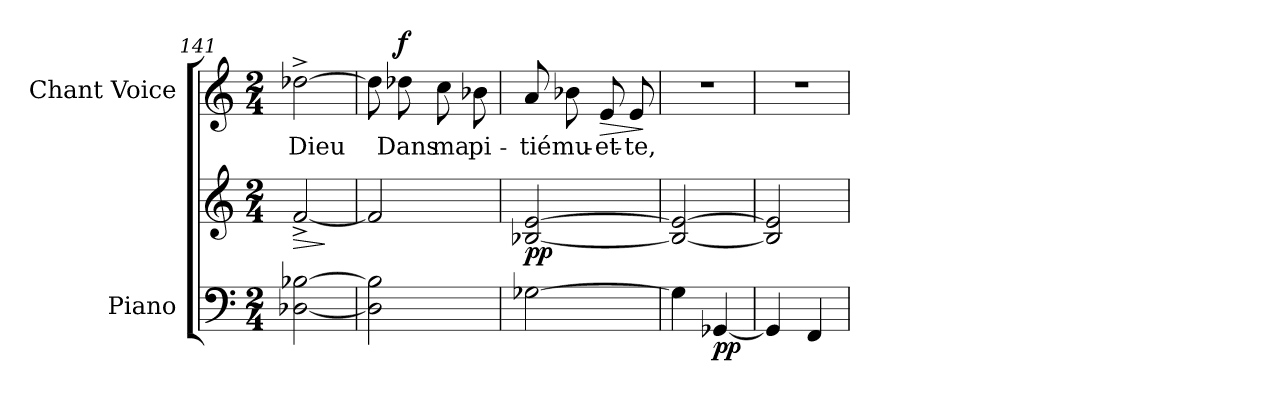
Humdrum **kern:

**kern	**kern	**dynam	**kern	**text	**dynam
*part2	*part2	*part2	*part1	*part1	*part1
*staff3	*staff2	*staff2/3	*staff1	*staff1	*staff1
*I"Piano	*	*	*I"Chant Voice	*	*
*I'Pno	*	*	*	*	*
*clefF4	*clefG2	*	*clefG2	*	*
*k[]	*k[]	*	*k[]	*	*
*M2/4	*M2/4	*	*M2/4	*	*
=141	=141	=141	=141	=141	=141
!	!	!LO:HP:b	!	!LO:LY:b	!
[2D-X\ [2B-X\	[2f^/	>	[2dd-X^\	Dieu	.
.	.	]	.	.	.
=142	=142	=142	=142	=142	=142
2D-\] 2B-\]	2f/]	.	8dd-\]	.	.
!	!	!	!	!LO:LY:b	!LO:DY:a
.	.	.	8dd-X\	Dans	f
!	!	!	!	!LO:LY:b	!
.	.	.	8cc\	ma	.
!	!	!	!	!LO:LY:b	!
.	.	.	8b-X\	pi-	.
=143	=143	=143	=143	=143	=143
!	!	!LO:DY:b	!	!LO:LY:b	!
[2G-X\	[2B-X/ [2e/	pp	8a/	-tié	.
!	!	!	!	!LO:LY:b	!
.	.	.	8b-X\	mu-	.
!	!	!	!	!LO:LY:b	!LO:HP:b
.	.	.	8e/	-et-	>
!	!	!	!	!LO:LY:b	!
.	.	.	8e/	-te,	.
.	.	.	.	.	]
=144	=144	=144	=144	=144	=144
4G-\]	2B-/_ 2e/_	.	2r	.	.
!	!	!LO:DY:b=2	!	!	!
[4GG-X/	.	pp	.	.	.
!!LO:LB:g=z
=145	=145	=145	=145	=145	=145
4GG-/]	2B-/] 2e/]	.	2r	.	.
4FF/	.	.	.	.	.
=	=	=	=	=	=
*-	*-	*-	*-	*-	*-
